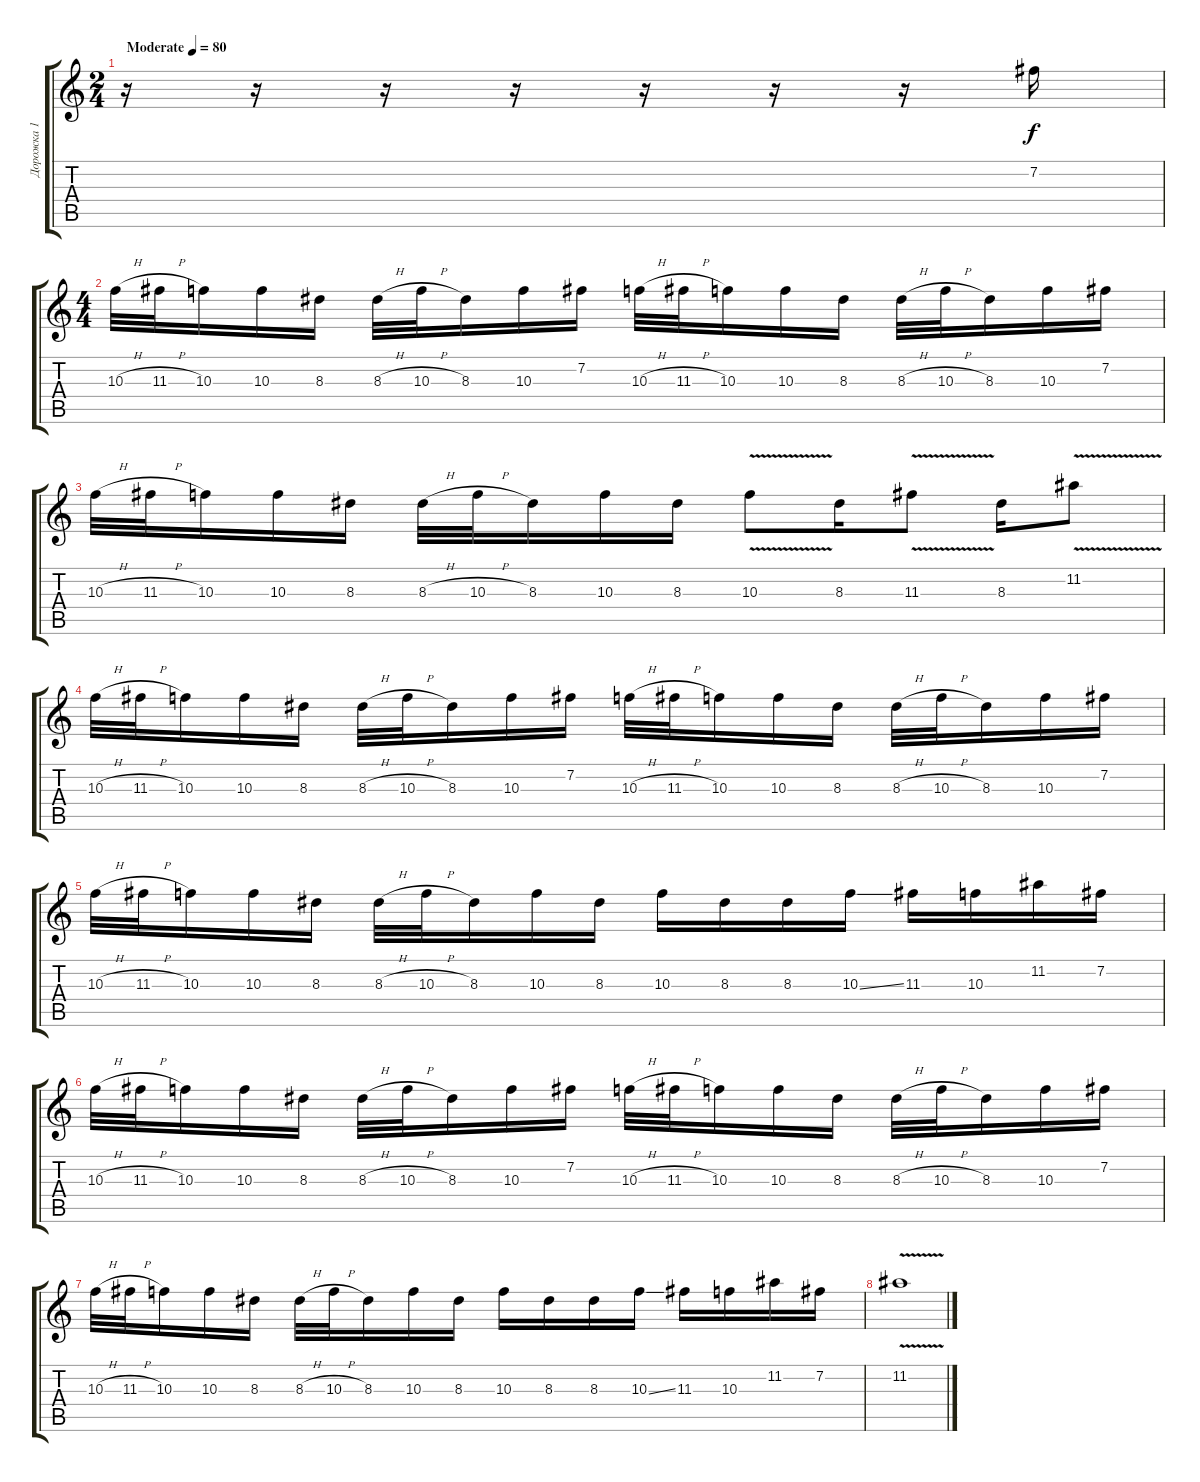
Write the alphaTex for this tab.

\track ("Дорожка 1" "Дорожка 1") {instrument distortionguitar}
\staff {score tabs}
\tuning (E4 B3 G3 D3 A2 D2) {hide}
\ts (2 4)
\tempo (80 "Moderate")
\clef g2
\ks c
r.16{dy f instrument distortionguitar} r.16 r.16 r.16 r.16 r.16 r.16 7.2.16 |
\ts (4 4)
10.3{h}.32 11.3{h}.32 10.3.16 10.3.16 8.3.16 8.3{h}.32 10.3{h}.32 8.3.16 10.3.16 7.2.16 10.3{h}.32 11.3{h}.32 10.3.16 10.3.16 8.3.16 8.3{h}.32 10.3{h}.32 8.3.16 10.3.16 7.2.16 |
10.3{h}.32 11.3{h}.32 10.3.16 10.3.16 8.3.16 8.3{h}.32 10.3{h}.32 8.3.16 10.3.16 8.3.16 10.3{v}.8 8.3.16 11.3{v}.8 8.3.16 11.2{v}.8 |
10.3{h}.32 11.3{h}.32 10.3.16 10.3.16 8.3.16 8.3{h}.32 10.3{h}.32 8.3.16 10.3.16 7.2.16 10.3{h}.32 11.3{h}.32 10.3.16 10.3.16 8.3.16 8.3{h}.32 10.3{h}.32 8.3.16 10.3.16 7.2.16 |
10.3{h}.32 11.3{h}.32 10.3.16 10.3.16 8.3.16 8.3{h}.32 10.3{h}.32 8.3.16 10.3.16 8.3.16 10.3.16 8.3.16 8.3.16 10.3{ss}.16 11.3.16 10.3.16 11.2.16 7.2.16 |
10.3{h}.32 11.3{h}.32 10.3.16 10.3.16 8.3.16 8.3{h}.32 10.3{h}.32 8.3.16 10.3.16 7.2.16 10.3{h}.32 11.3{h}.32 10.3.16 10.3.16 8.3.16 8.3{h}.32 10.3{h}.32 8.3.16 10.3.16 7.2.16 |
10.3{h}.32 11.3{h}.32 10.3.16 10.3.16 8.3.16 8.3{h}.32 10.3{h}.32 8.3.16 10.3.16 8.3.16 10.3.16 8.3.16 8.3.16 10.3{ss}.16 11.3.16 10.3.16 11.2.16 7.2.16 |
11.2{v}.1
